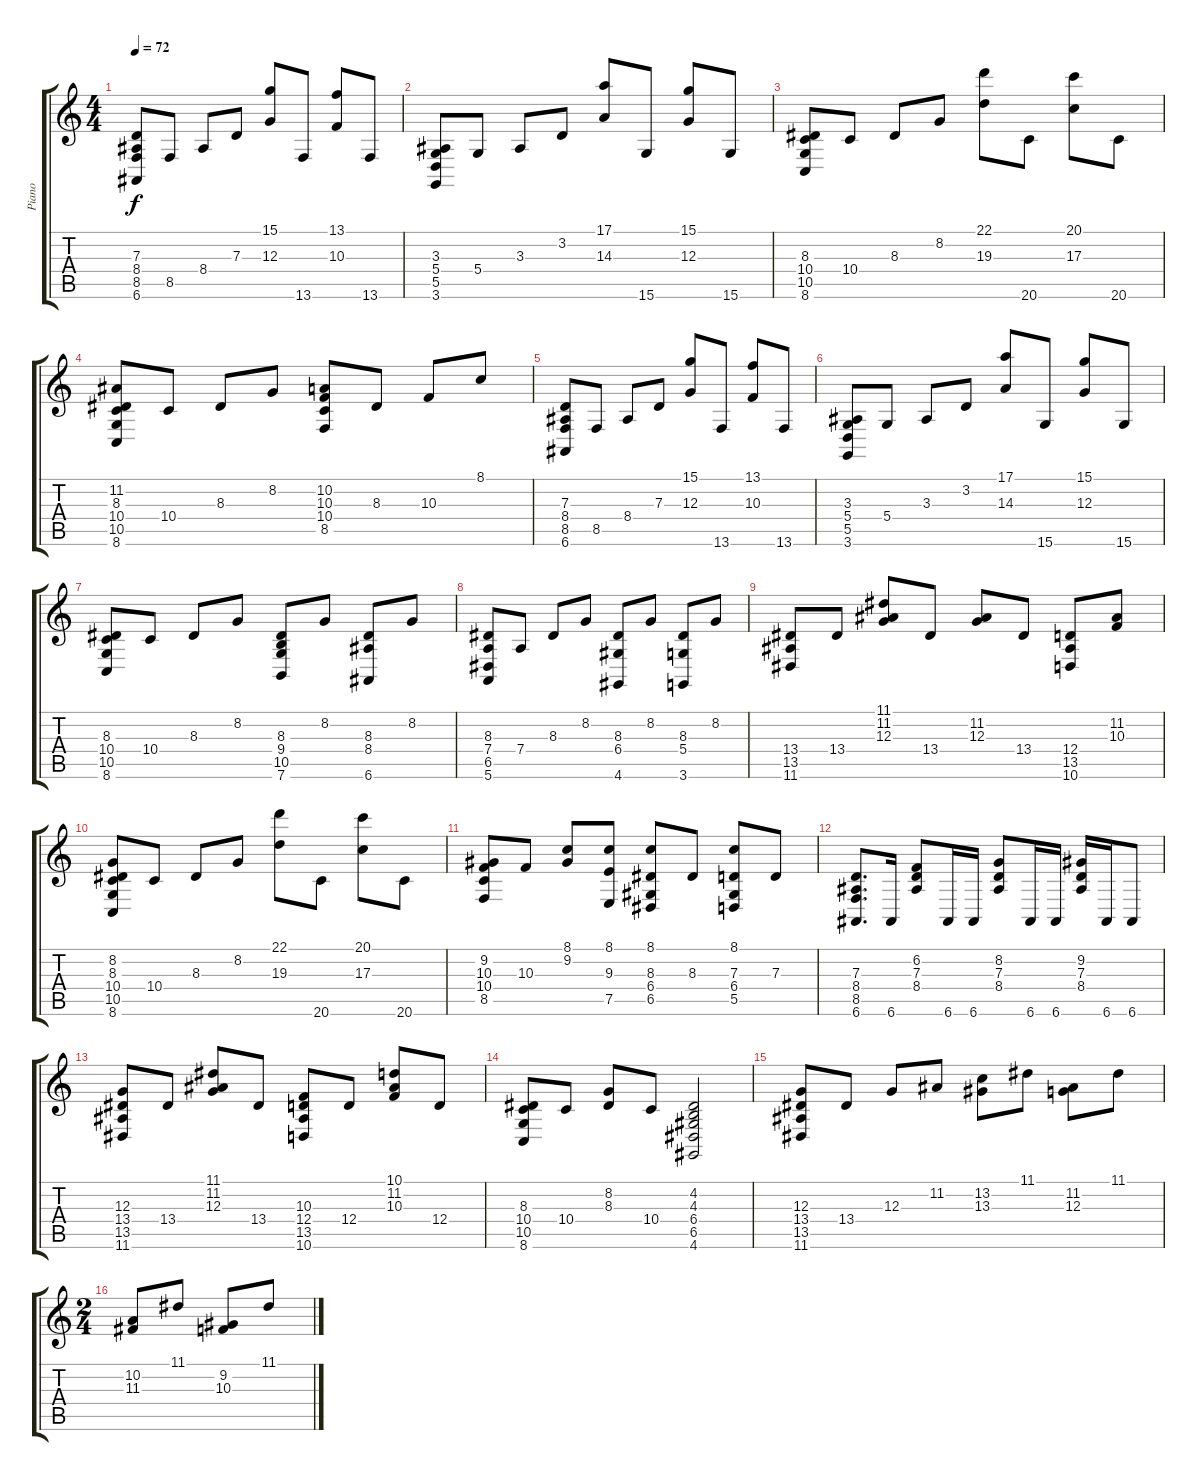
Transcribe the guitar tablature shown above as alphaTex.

\track ("Piano" "Piano") {instrument brightacousticpiano}
\staff {score tabs}
\tuning (E4 B3 G3 D3 A2 E2) {hide}
\ts (4 4)
\tempo 72
\clef g2
\ks c
(7.3 8.4 8.5 6.6).8{dy f} 8.5.8 8.4.8 7.3.8 (15.1 12.3).8 13.6.8 (13.1 10.3).8 13.6.8 |
(3.3 5.4 5.5 3.6).8 5.4.8 3.3.8 3.2.8 (17.1 14.3).8 15.6.8 (15.1 12.3).8 15.6.8 |
(8.3 10.4 10.5 8.6).8 10.4.8 8.3.8 8.2.8 (22.1 19.3).8 20.6.8 (20.1 17.3).8 20.6.8 |
(11.2 8.3 10.4 10.5 8.6).8 10.4.8 8.3.8 8.2.8 (10.2 10.3 10.4 8.5).8 8.3.8 10.3.8 8.1.8 |
(7.3 8.4 8.5 6.6).8 8.5.8 8.4.8 7.3.8 (15.1 12.3).8 13.6.8 (13.1 10.3).8 13.6.8 |
(3.3 5.4 5.5 3.6).8 5.4.8 3.3.8 3.2.8 (17.1 14.3).8 15.6.8 (15.1 12.3).8 15.6.8 |
(8.3 10.4 10.5 8.6).8 10.4.8 8.3.8 8.2.8 (8.3 9.4 10.5 7.6).8 8.2.8 (8.3 8.4 6.6).8 8.2.8 |
(8.3 7.4 6.5 5.6).8 7.4.8 8.3.8 8.2.8 (8.3 6.4 4.6).8 8.2.8 (8.3 5.4 3.6).8 8.2.8 |
(13.4 13.5 11.6).8 13.4.8 (11.1 11.2 12.3).8 13.4.8 (11.2 12.3).8 13.4.8 (12.4 13.5 10.6).8 (11.2 10.3).8 |
(8.2 8.3 10.4 10.5 8.6).8 10.4.8 8.3.8 8.2.8 (22.1 19.3).8 20.6.8 (20.1 17.3).8 20.6.8 |
(9.2 10.3 10.4 8.5).8 10.3.8 (8.1 9.2).8 (8.1 9.3 7.5).8 (8.1 8.3 6.4 6.5).8 8.3.8 (8.1 7.3 6.4 5.5).8 7.3.8 |
(7.3 8.4 8.5 6.6).8{d} 6.6.16 (6.2 7.3 8.4).8 6.6.16 6.6.16 (8.2 7.3 8.4).8 6.6.16 6.6.16 (9.2 7.3 8.4).16 6.6.16 6.6.8 |
(12.3 13.4 13.5 11.6).8 13.4.8 (11.1 11.2 12.3).8 13.4.8 (10.3 12.4 13.5 10.6).8 12.4.8 (10.1 11.2 10.3).8 12.4.8 |
(8.3 10.4 10.5 8.6).8 10.4.8 (8.2 8.3).8 10.4.8 (4.2 4.3 6.4 6.5 4.6).2 |
(12.3 13.4 13.5 11.6).8 13.4.8 12.3.8 11.2.8 (13.2 13.3).8 11.1.8 (11.2 12.3).8 11.1.8 |
\ts (2 4)
(10.2 11.3).8 11.1.8 (9.2 10.3).8 11.1.8
